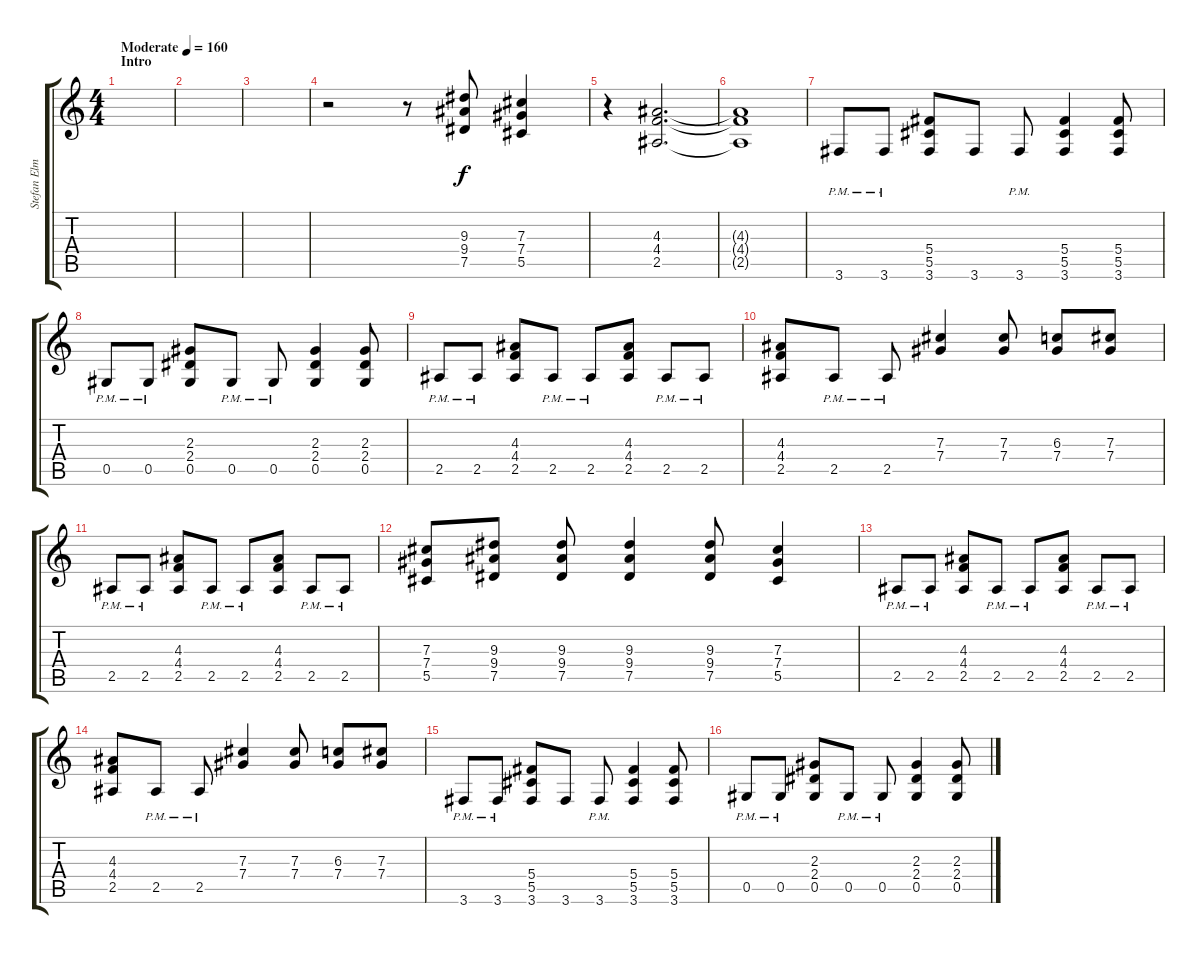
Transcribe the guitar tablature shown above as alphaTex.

\track ("Stefan Elmgren" "Stefan Elm") {instrument distortionguitar}
\staff {score tabs}
\tuning (Eb4 Bb3 Gb3 Db3 Ab2 Eb2) {hide}
\ts (4 4)
\section ("" "Intro")
\tempo (160 "Moderate")
\clef g2
\ks c
|
|
|
r.2 r.8 (9.3 9.4 7.5).8 (7.3 7.4 5.5).4 |
r.4 (4.3 4.4 2.5).2{d} |
(4.3{t} 4.4{t} 2.5{t}).1 |
3.6{pm}.8 3.6{pm}.8 (5.4 5.5 3.6).8 3.6.8 3.6{pm}.8 (5.4 5.5 3.6).4 (5.4 5.5 3.6).8 |
0.5{pm}.8 0.5{pm}.8 (2.3 2.4 0.5).8 0.5{pm}.8 0.5{pm}.8 (2.3 2.4 0.5).4 (2.3 2.4 0.5).8 |
2.5{pm}.8 2.5{pm}.8 (4.3 4.4 2.5).8 2.5{pm}.8 2.5{pm}.8 (4.3 4.4 2.5).8 2.5{pm}.8 2.5{pm}.8 |
(4.3 4.4 2.5).8 2.5{pm}.8 2.5{pm}.8 (7.3 7.4).4 (7.3 7.4).8 (6.3 7.4).8 (7.3 7.4).8 |
2.5{pm}.8 2.5{pm}.8 (4.3 4.4 2.5).8 2.5{pm}.8 2.5{pm}.8 (4.3 4.4 2.5).8 2.5{pm}.8 2.5{pm}.8 |
(7.3 7.4 5.5).8 (9.3 9.4 7.5).8 (9.3 9.4 7.5).8 (9.3 9.4 7.5).4 (9.3 9.4 7.5).8 (7.3 7.4 5.5).4 |
2.5{pm}.8 2.5{pm}.8 (4.3 4.4 2.5).8 2.5{pm}.8 2.5{pm}.8 (4.3 4.4 2.5).8 2.5{pm}.8 2.5{pm}.8 |
(4.3 4.4 2.5).8 2.5{pm}.8 2.5{pm}.8 (7.3 7.4).4 (7.3 7.4).8 (6.3 7.4).8 (7.3 7.4).8 |
3.6{pm}.8 3.6{pm}.8 (5.4 5.5 3.6).8 3.6.8 3.6{pm}.8 (5.4 5.5 3.6).4 (5.4 5.5 3.6).8 |
0.5{pm}.8 0.5{pm}.8 (2.3 2.4 0.5).8 0.5{pm}.8 0.5{pm}.8 (2.3 2.4 0.5).4 (2.3 2.4 0.5).8
